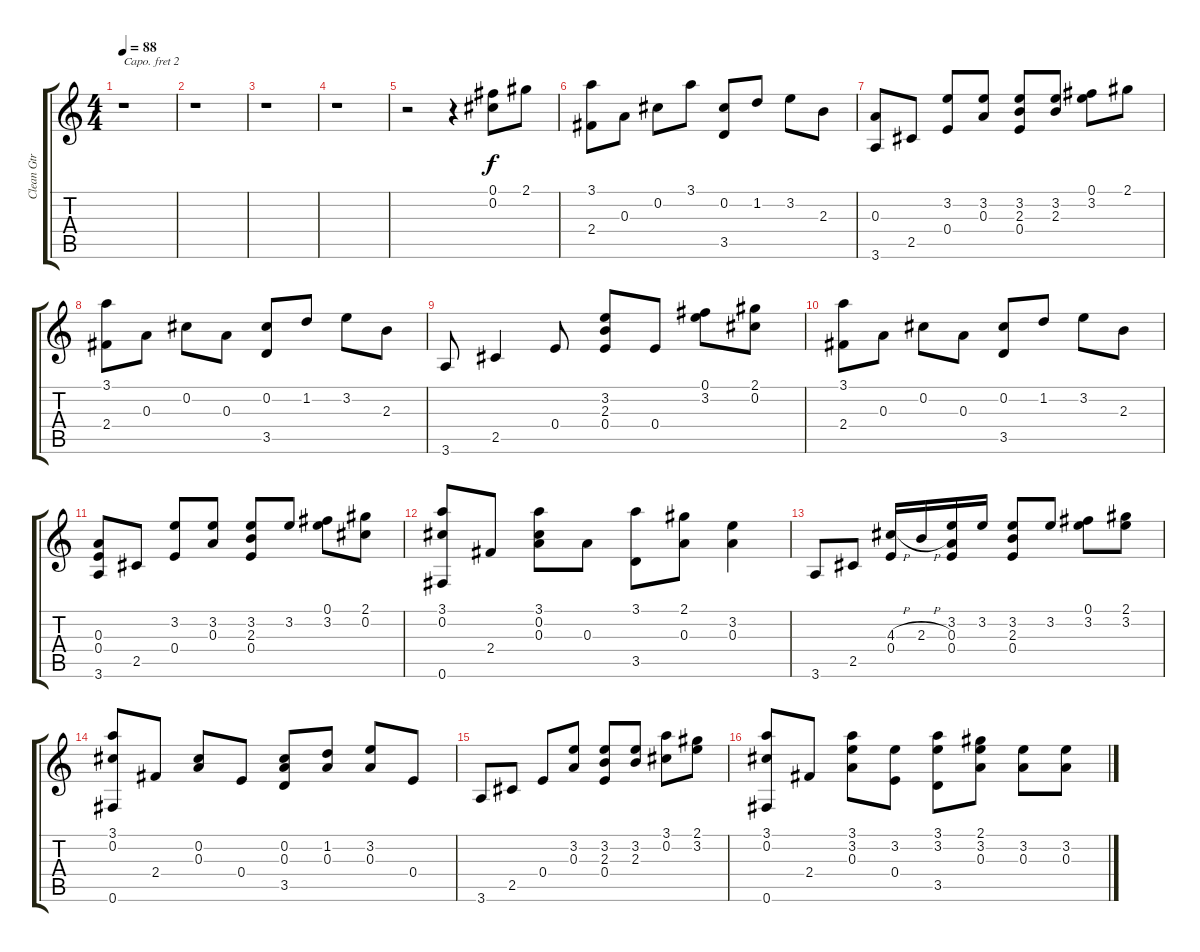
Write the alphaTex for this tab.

\track ("Clean Gtr 12 Strings" "Clean Gtr ") {instrument electricguitarclean}
\staff {score tabs}
\capo 2
\tuning (E4 B3 G3 D3 A2 E2) {hide}
\ts (4 4)
\tempo 88
\clef g2
\ks c
r.1{dy f} |
r.1 |
r.1 |
r.1 |
r.2 r.4 (0.1 0.2).8 2.1.8 |
(3.1 2.4).8 0.3.8 0.2.8 3.1.8 (0.2 3.5).8 1.2.8 3.2.8 2.3.8 |
(0.3 3.6).8 2.5.8 (3.2 0.4).8 (3.2 0.3).8 (3.2 2.3 0.4).8 (3.2 2.3).8 (0.1 3.2).8 2.1.8 |
(3.1 2.4).8 0.3.8 0.2.8 0.3.8 (0.2 3.5).8 1.2.8 3.2.8 2.3.8 |
3.6.8 2.5.4 0.4.8 (3.2 2.3 0.4).8 0.4.8 (0.1 3.2).8 (2.1 0.2).8 |
(3.1 2.4).8 0.3.8 0.2.8 0.3.8 (0.2 3.5).8 1.2.8 3.2.8 2.3.8 |
(0.3 0.4 3.6).8 2.5.8 (3.2 0.4).8 (3.2 0.3).8 (3.2 2.3 0.4).8 3.2.8 (0.1 3.2).8 (2.1 0.2).8 |
(3.1 0.2 0.6).8 2.4.8 (3.1 0.2 0.3).8 0.3.8 (3.1 3.5).8 (2.1 0.3).8 (3.2 0.3).4 |
3.6.8 2.5.8 (4.3{h} 0.4).16 2.3{h}.16 (3.2 0.3 0.4).16 3.2.16 (3.2 2.3 0.4).8 3.2.8 (0.1 3.2).8 (2.1 3.2).8 |
(3.1 0.2 0.6).8 2.4.8 (0.2 0.3).8 0.4.8 (0.2 0.3 3.5).8 (1.2 0.3).8 (3.2 0.3).8 0.4.8 |
3.6.8 2.5.8 0.4.8 (3.2 0.3).8 (3.2 2.3 0.4).8 (3.2 2.3).8 (3.1 0.2).8 (2.1 3.2).8 |
(3.1 0.2 0.6).8 2.4.8 (3.1 3.2 0.3).8 (3.2 0.4).8 (3.1 3.2 3.5).8 (2.1 3.2 0.3).8 (3.2 0.3).8 (3.2 0.3).8
